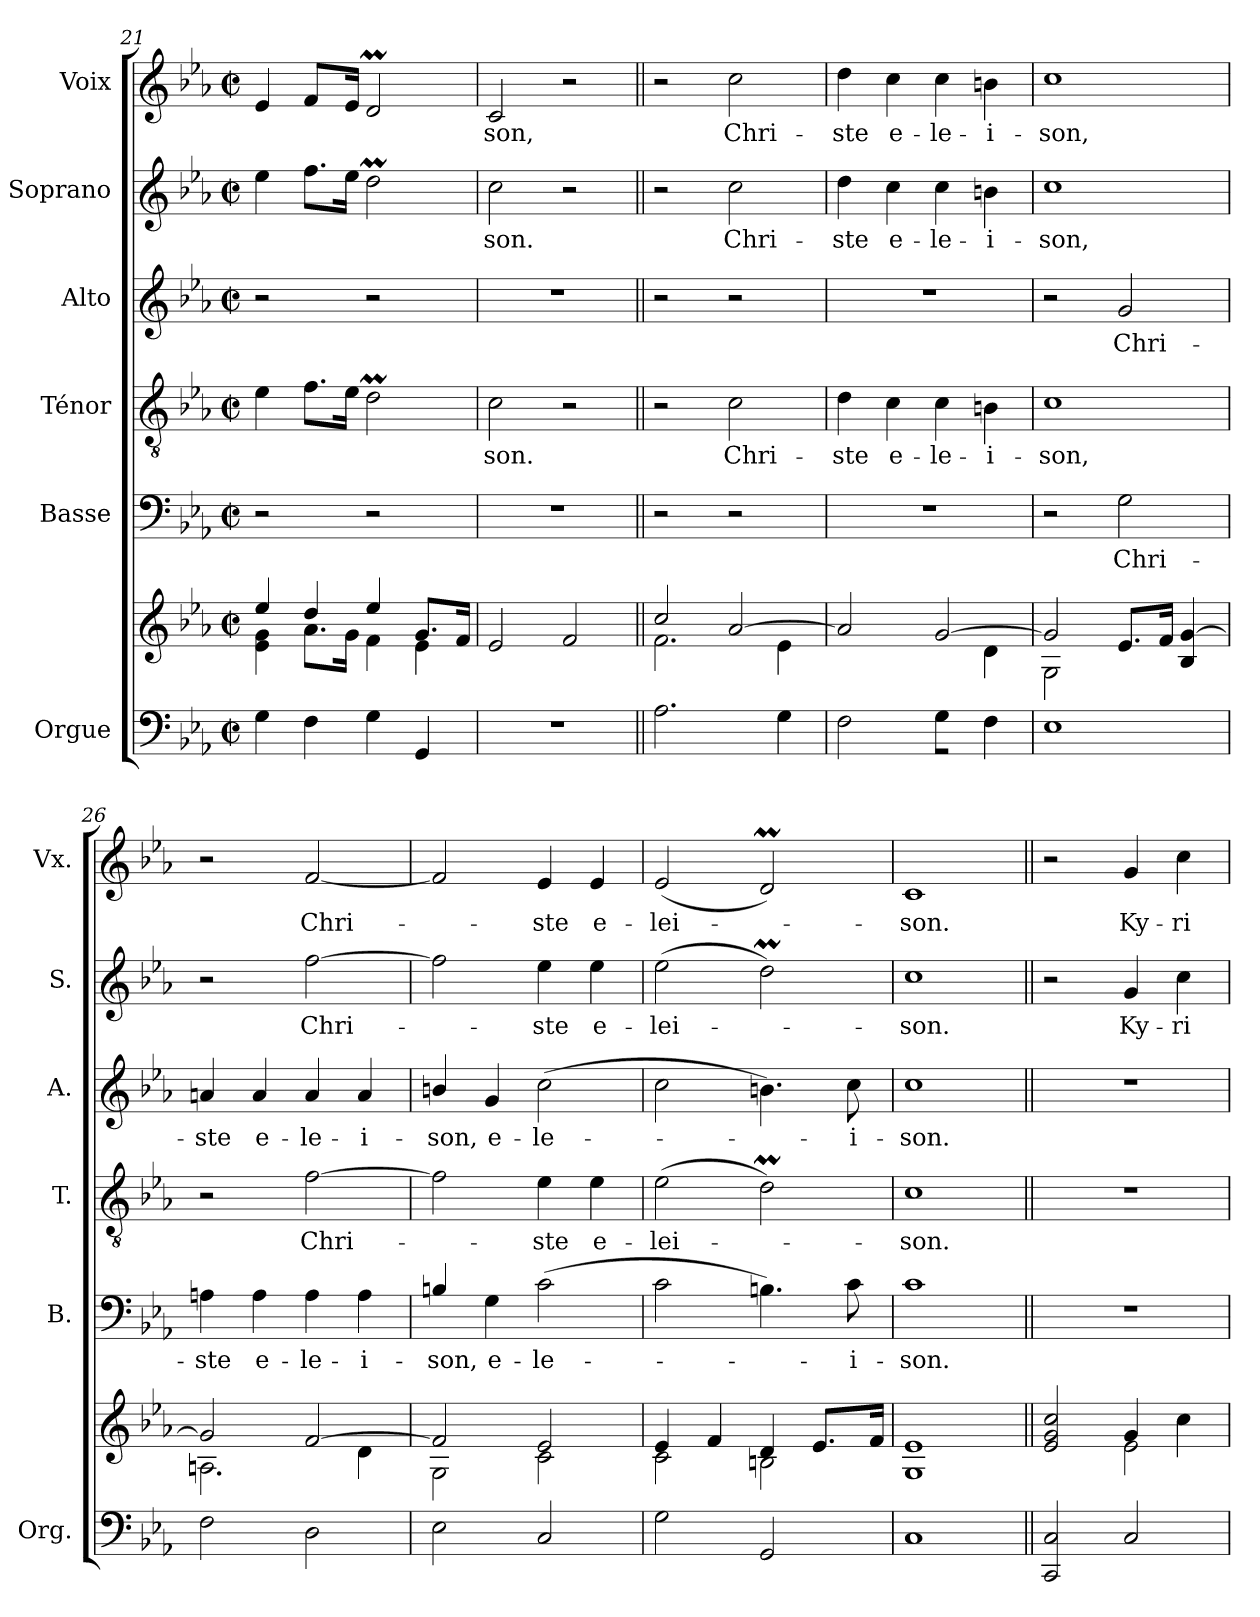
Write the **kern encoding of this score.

**kern	**kern	**kern	**text	**kern	**text	**kern	**text	**kern	**text	**kern	**text
*part6	*part6	*part5	*part5	*part4	*part4	*part3	*part3	*part2	*part2	*part1	*part1
*staff7	*staff6	*staff5	*staff5	*staff4	*staff4	*staff3	*staff3	*staff2	*staff2	*staff1	*staff1
*I"Orgue	*	*I"Basse	*	*I"Ténor	*	*I"Alto	*	*I"Soprano	*	*I"Voix	*
*I'Org.	*	*I'B.	*	*I'T.	*	*I'A.	*	*I'S.	*	*I'Vx.	*
*clefF4	*clefG2	*clefF4	*	*clefGv2	*	*clefG2	*	*clefG2	*	*clefG2	*
*k[b-e-a-]	*k[b-e-a-]	*k[b-e-a-]	*	*k[b-e-a-]	*	*k[b-e-a-]	*	*k[b-e-a-]	*	*k[b-e-a-]	*
*M2/2	*M2/2	*M2/2	*	*M2/2	*	*M2/2	*	*M2/2	*	*M2/2	*
*met(c|)	*met(c|)	*met(c|)	*	*met(c|)	*	*met(c|)	*	*met(c|)	*	*met(c|)	*
=21	=21	=21	=21	=21	=21	=21	=21	=21	=21	=21	=21
*	*^	*	*	*	*	*	*	*	*	*	*
4G\	4ee-/	4e-\ 4g\	2r	.	4e-\	.	2r	.	4ee-\	.	4e-	.
!	!	!	!	!	!	!	!	!	!	!	!LO:N:vis=8	!
4F\	4dd/	8.a-\L	.	.	8.f\L	.	.	.	8.ff\L	.	8.f/L	.
.	.	16g\Jk	.	.	16e-\Jk	.	.	.	16ee-\Jk	.	16e-/Jk	.
4G\	4ee-/	4f\	2r	.	2dm\	.	2r	.	2ddm\	.	2dm	.
4GG/	8.g/L	4e-\	.	.	.	.	.	.	.	.	.	.
.	16f/Jk	.	.	.	.	.	.	.	.	.	.	.
*	*v	*v	*	*	*	*	*	*	*	*	*	*
=22	=22	=22	=22	=22	=22	=22	=22	=22	=22	=22	=22
!	!	!	!	!	!LO:LY:b	!	!	!	!LO:LY:b	!	!
1r	2e-/	1r	.	2c\	-son.	1r	.	2cc\	-son.	2c	-son,
.	2f/	.	.	2r	.	.	.	2r	.	2r	.
=23||	=23||	=23||	=23||	=23||	=23||	=23||	=23||	=23||	=23||	=23||	=23||
*	*^	*	*	*	*	*	*	*	*	*	*
2.A-\	2cc/	2.f\	2r	.	2r	.	2r	.	2r	.	2r	.
!	!	!	!	!	!	!LO:LY:b	!	!	!	!LO:LY:b	!	!
.	[2a-/	.	2r	.	2c\	Chri-	2r	.	2cc\	-Chri-	2cc	-Chri-
4G\	.	4e-\	.	.	.	.	.	.	.	.	.	.
=24	=24	=24	=24	=24	=24	=24	=24	=24	=24	=24	=24	=24
*^	*	*	*	*	*	*	*	*	*	*	*	*
!	!	!	!	!	!	!	!LO:LY:b	!	!	!	!LO:LY:b	!	!
2F\	2ryy	2a-/]	2ryy	1r	.	4d\	ste	1r	.	4dd\	ste	4dd	ste
!	!	!	!	!	!	!	!LO:LY:b	!	!	!	!LO:LY:b	!	!
.	.	.	.	.	.	4c\	e-	.	.	4cc\	e-	4cc	e-
!	!	!	!	!	!	!	!LO:LY:b	!	!	!	!LO:LY:b	!	!
4G\	2r	[2g/	4ryy	.	.	4c\	-le-	.	.	4cc\	-le-	4cc	-le-
!	!	!	!	!	!	!	!LO:LY:b	!	!	!	!LO:LY:b	!	!
4F\	.	.	4d\	.	.	4Bn\	-i-	.	.	4bn\	-i-	4bn	-i-
*v	*v	*	*	*	*	*	*	*	*	*	*	*	*
!!LO:PB:g=z
=25	=25	=25	=25	=25	=25	=25	=25	=25	=25	=25	=25	=25
!	!	!	!	!	!	!LO:LY:b	!	!	!	!LO:LY:b	!	!
1E-	2g/]	2G\	2r	.	1c	-son,	2r	.	1cc	-son,	1cc	-son,
!	!	!	!	!LO:LY:b	!	!	!	!LO:LY:b	!	!	!	!
.	8.e-/L	2ryy	2G\	Chri-	.	.	2g/	Chri-	.	.	.	.
.	16f/Jk	.	.	.	.	.	.	.	.	.	.	.
.	4B-/ [4g/	.	.	.	.	.	.	.	.	.	.	.
=26	=26	=26	=26	=26	=26	=26	=26	=26	=26	=26	=26	=26
!	!	!	!	!LO:LY:b	!	!	!	!LO:LY:b	!	!	!	!
2F\	2g/]	2.An\	4An\	ste	2r	.	4an/	ste	2r	.	2r	.
!	!	!	!	!LO:LY:b	!	!	!	!LO:LY:b	!	!	!	!
.	.	.	4A\	e-	.	.	4a/	e-	.	.	.	.
!	!	!	!	!LO:LY:b	!	!LO:LY:b	!	!LO:LY:b	!	!LO:LY:b	!	!
2D\	[2f/	.	4A\	-le-	[2f\	-Chri-	4a/	-le-	[2ff\	-Chri-	[2f	-Chri-
!	!	!	!	!LO:LY:b	!	!	!	!LO:LY:b	!	!	!	!
.	.	4d\	4A\	-i-	.	.	4a/	-i-	.	.	.	.
=27	=27	=27	=27	=27	=27	=27	=27	=27	=27	=27	=27	=27
!	!	!	!	!LO:LY:b	!	!	!	!LO:LY:b	!	!	!	!
2E-\	2f/]	2G\	4Bn/	-son,	2f\]	.	4bn/	-son,	2ff\]	.	2f]	.
!	!	!	!	!LO:LY:b	!	!	!	!LO:LY:b	!	!	!	!
.	.	.	4G\	e-	.	.	4g/	e-	.	.	.	.
!	!	!	!	!LO:LY:b	!	!LO:LY:b	!	!LO:LY:b	!	!LO:LY:b	!	!
2C/	2e-/	2c\	(<2c\	-le-	4e-\	-ste	(2cc\	-le-	4ee-\	-ste	4e-	-ste
!	!	!	!	!	!	!LO:LY:b	!	!	!	!LO:LY:b	!	!
.	.	.	.	.	4e-\	e-	.	.	4ee-\	e-	4e-	e-
=28	=28	=28	=28	=28	=28	=28	=28	=28	=28	=28	=28	=28
!	!	!	!	!	!	!LO:LY:b	!	!	!	!LO:LY:b	!	!
2G\	4e-/	2c\	2c\	.	(2e-\	lei-	2cc\	.	(2ee-\	lei-	(2e-	lei-
.	4f/	.	.	.	.	.	.	.	.	.	.	.
2GG/	4d/	2Bn\	4.Bn\)	.	2dm\)	.	4.bn\)	.	2ddm\)	.	2dm)	.
.	8.e-/L	.	.	.	.	.	.	.	.	.	.	.
!	!	!	!	!LO:LY:b	!	!	!	!LO:LY:b	!	!	!	!
.	.	.	8c\	i-	.	.	8cc\	i-	.	.	.	.
.	16f/Jk	.	.	.	.	.	.	.	.	.	.	.
=29	=29	=29	=29	=29	=29	=29	=29	=29	=29	=29	=29	=29
!	!	!	!	!LO:LY:b	!	!LO:LY:b	!	!LO:LY:b	!	!LO:LY:b	!	!
1C	1e-	1G	1c	son.	1c	-son.	1cc	son.	1cc	-son.	1c	-son.
=30||	=30||	=30||	=30||	=30||	=30||	=30||	=30||	=30||	=30||	=30||	=30||	=30||
2CC/ 2C/	2e-/ 2g/ 2cc/	2ryy	1r	.	1r	.	1r	.	2r	.	2r	.
!	!	!	!	!	!	!	!	!	!	!LO:LY:b	!	!
2C/	4g/	2e-\	.	.	.	.	.	.	4g/	Ky-	4g	Ky-
!	!	!	!	!	!	!	!	!	!	!LO:LY:b	!	!
.	4cc\	.	.	.	.	.	.	.	4cc\	-ri-	4cc	-ri-
*	*v	*v	*	*	*	*	*	*	*	*	*	*
=	=	=	=	=	=	=	=	=	=	=	=
*-	*-	*-	*-	*-	*-	*-	*-	*-	*-	*-	*-
